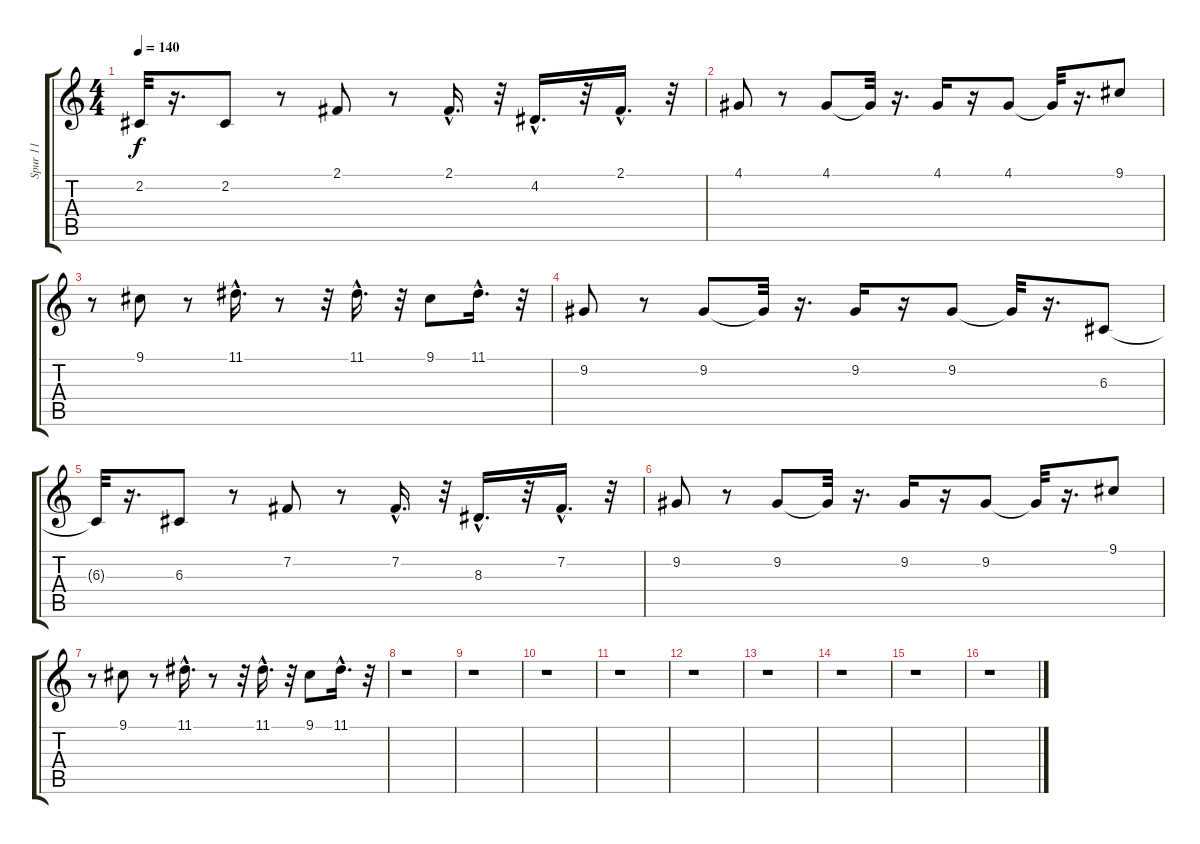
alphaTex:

\track ("Spur 11" "Spur 11") {instrument lead6voice}
\staff {score tabs}
\tuning (E4 B3 G3 D3 A2 E2) {hide}
\ts (4 4)
\tempo 140
\clef g2
\ks c
2.2{t}.32{dy f} r.16{d} 2.2.8 r.8 2.1.8 r.8 2.1{hac}.16{d} r.32 4.2{hac}.16{d} r.32 2.1{hac}.16{d} r.32 |
4.1.8 r.8 4.1.8 4.1{t}.32 r.16{d} 4.1.16 r.16 4.1.8 4.1{t}.32 r.16{d} 9.1.8 |
r.8 9.1.8 r.8 11.1{hac}.16{d} r.8 r.32 11.1{hac}.16{d} r.32 9.1.8 11.1{hac}.16{d} r.32 |
9.2.8 r.8 9.2.8 9.2{t}.32 r.16{d} 9.2.16 r.16 9.2.8 9.2{t}.32 r.16{d} 6.3.8 |
6.3{t}.32 r.16{d} 6.3.8 r.8 7.2.8 r.8 7.2{hac}.16{d} r.32 8.3{hac}.16{d} r.32 7.2{hac}.16{d} r.32 |
9.2.8 r.8 9.2.8 9.2{t}.32 r.16{d} 9.2.16 r.16 9.2.8 9.2{t}.32 r.16{d} 9.1.8 |
r.8 9.1.8 r.8 11.1{hac}.16{d} r.8 r.32 11.1{hac}.16{d} r.32 9.1.8 11.1{hac}.16{d} r.32 |
r.1 |
r.1 |
r.1 |
r.1 |
r.1 |
r.1 |
r.1 |
r.1 |
r.1
